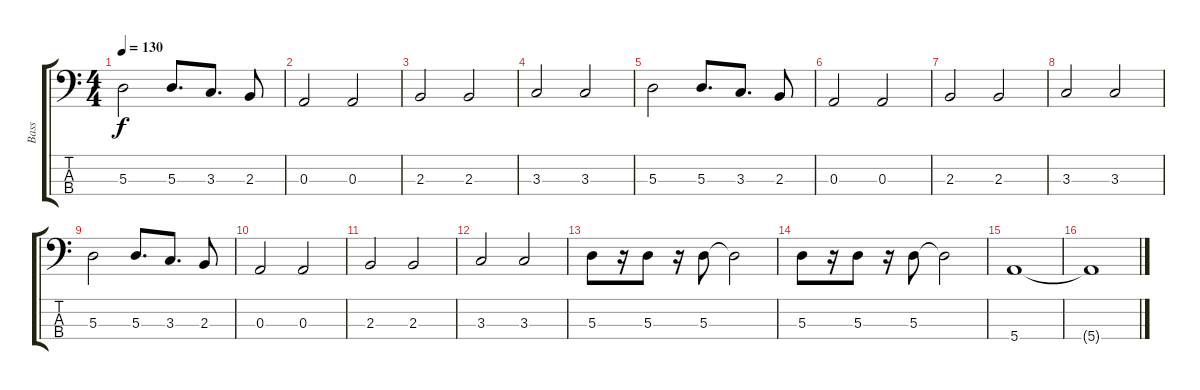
\track ("Bass" "Bass") {instrument electricbassfinger}
\staff {score tabs}
\tuning (G2 D2 A1 E1) {hide}
\ts (4 4)
\tempo 130
\clef f4
\ks c
5.3.2{dy f} 5.3.8{d} 3.3.8{d} 2.3.8 |
0.3.2 0.3.2 |
2.3.2 2.3.2 |
3.3.2 3.3.2 |
5.3.2 5.3.8{d} 3.3.8{d} 2.3.8 |
0.3.2 0.3.2 |
2.3.2 2.3.2 |
3.3.2 3.3.2 |
5.3.2 5.3.8{d} 3.3.8{d} 2.3.8 |
0.3.2 0.3.2 |
2.3.2 2.3.2 |
3.3.2 3.3.2 |
5.3.8 r.16 5.3.8 r.16 5.3.8 5.3{t}.2 |
5.3.8 r.16 5.3.8 r.16 5.3.8 5.3{t}.2 |
5.4.1 |
5.4{t}.1
